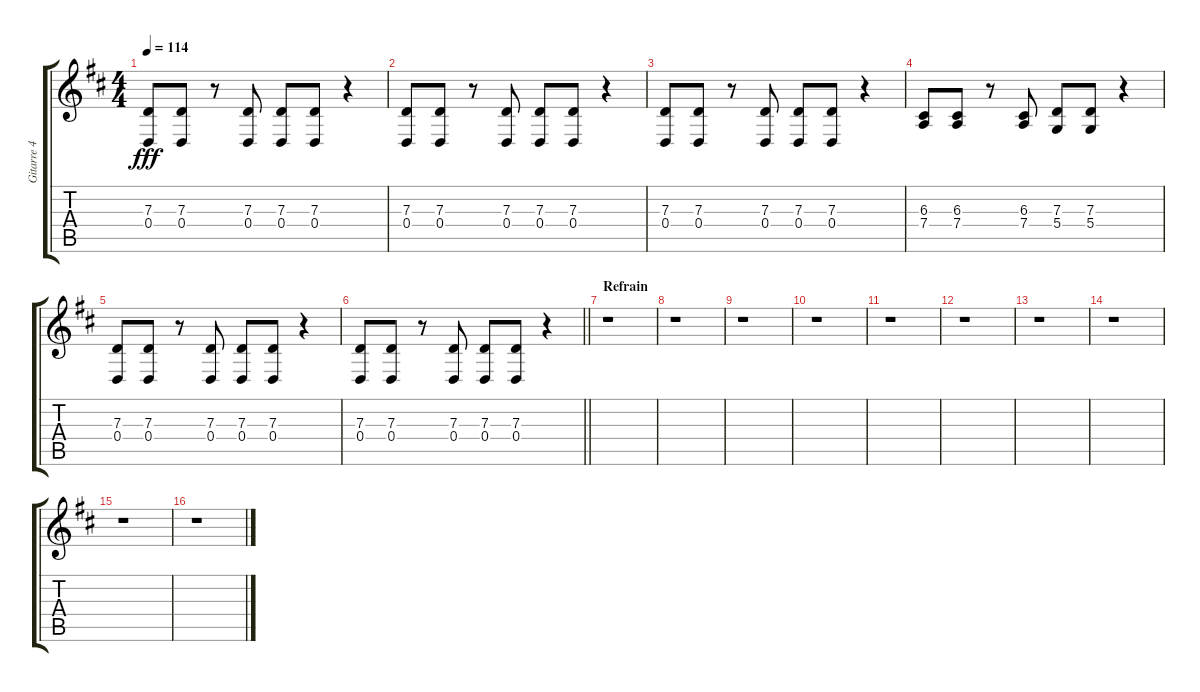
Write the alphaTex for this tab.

\track ("Gitarre 4 - Christian " "Gitarre 4 ") {instrument synthbrass1}
\staff {score tabs}
\tuning (E4 B3 G3 D3 A2 E2) {hide}
\ts (4 4)
\tempo 114
\clef g2
\ks d
(7.3 0.4).8{dy fff} (7.3 0.4).8 r.8 (7.3 0.4).8 (7.3 0.4).8 (7.3 0.4).8 r.4 |
(7.3 0.4).8 (7.3 0.4).8 r.8 (7.3 0.4).8 (7.3 0.4).8 (7.3 0.4).8 r.4 |
(7.3 0.4).8 (7.3 0.4).8 r.8 (7.3 0.4).8 (7.3 0.4).8 (7.3 0.4).8 r.4 |
(6.3 7.4).8 (6.3 7.4).8 r.8 (6.3 7.4).8 (7.3 5.4).8 (7.3 5.4).8 r.4 |
(7.3 0.4).8 (7.3 0.4).8 r.8 (7.3 0.4).8 (7.3 0.4).8 (7.3 0.4).8 r.4 |
\barLineRight lightlight
(7.3 0.4).8 (7.3 0.4).8 r.8 (7.3 0.4).8 (7.3 0.4).8 (7.3 0.4).8 r.4 |
\section ("" "Refrain")
r.1 |
r.1 |
r.1 |
r.1 |
r.1 |
r.1 |
r.1 |
r.1 |
r.1 |
r.1
